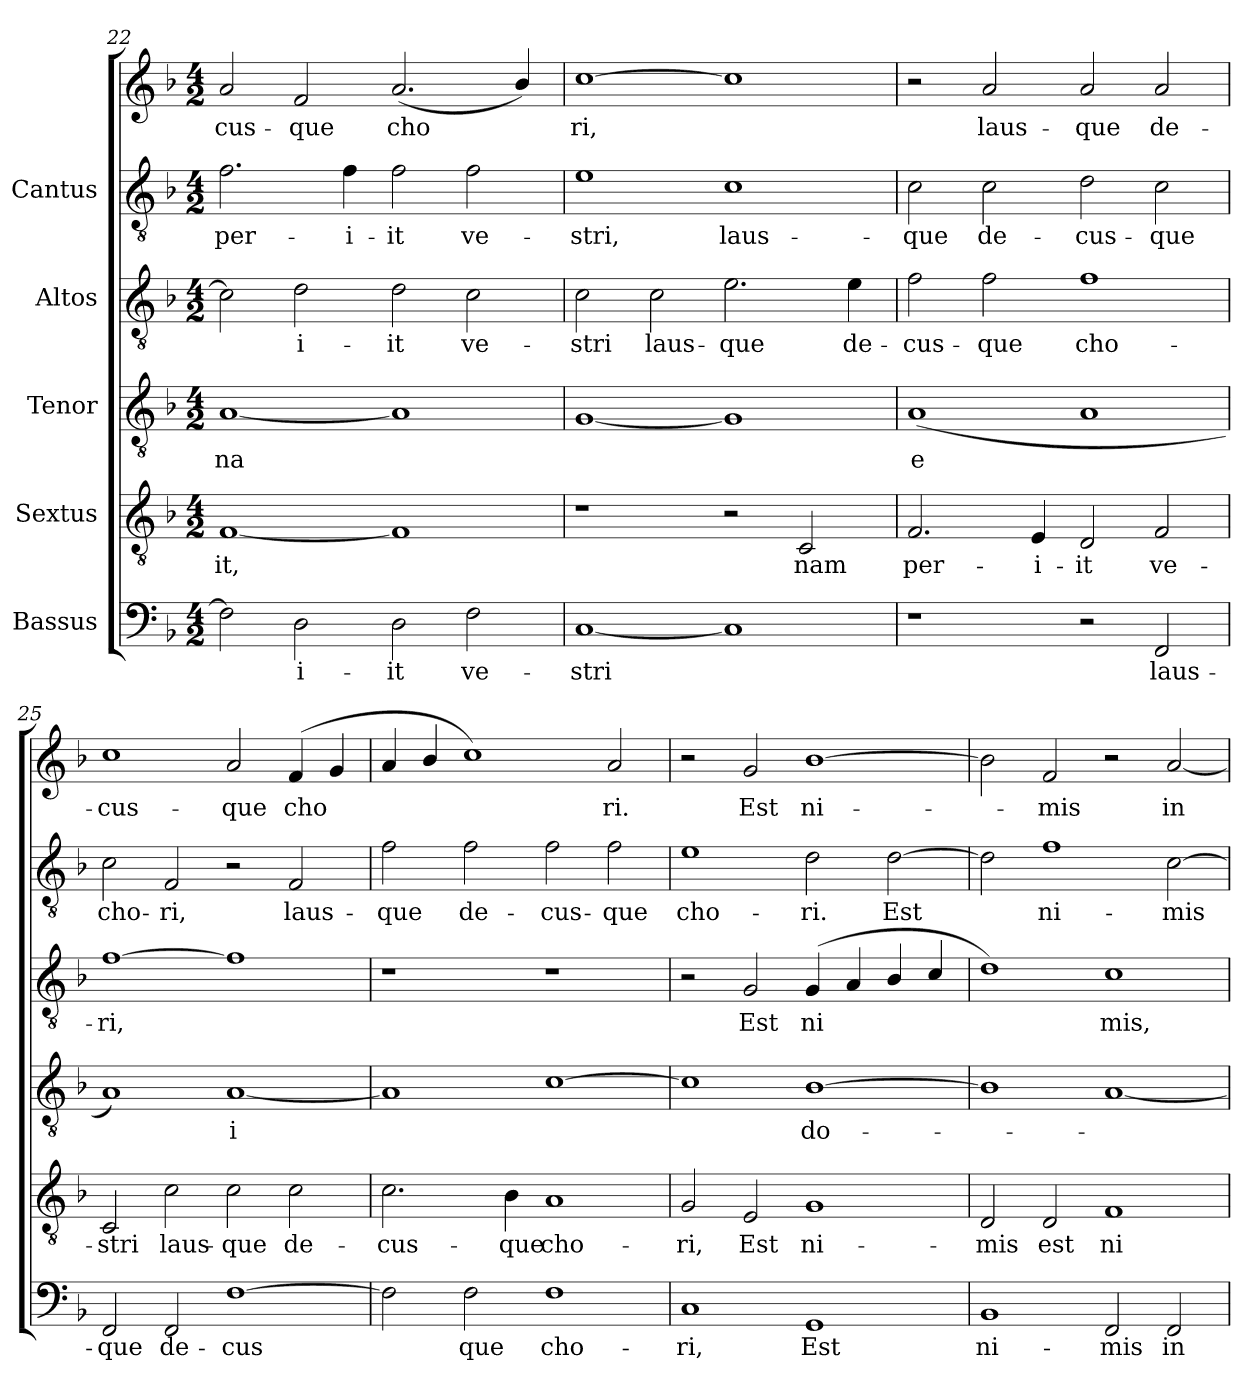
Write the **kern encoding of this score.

**kern	**text	**kern	**text	**kern	**text	**kern	**text	**kern	**text	**kern	**text
*part5	*part5	*part4	*part4	*part3	*part3	*part2	*part2	*part1	*part1	*part1	*part1
*staff6	*staff6	*staff5	*staff5	*staff4	*staff4	*staff3	*staff3	*staff2	*staff2	*staff1	*staff1
*I"Bassus	*	*I"Sextus	*	*I"Tenor	*	*I"Altos	*	*I"Cantus	*	*	*
*clefF4	*	*clefGv2	*	*clefGv2	*	*clefGv2	*	*clefGv2	*	*clefG2	*
*k[b-]	*	*k[b-]	*	*k[b-]	*	*k[b-]	*	*k[b-]	*	*k[b-]	*
*F:	*	*F:	*	*F:	*	*F:	*	*F:	*	*F:	*
*M4/2	*	*M4/2	*	*M4/2	*	*M4/2	*	*M4/2	*	*M4/2	*
=22	=22	=22	=22	=22	=22	=22	=22	=22	=22	=22	=22
!	!LO:LY:b:cj	!	!LO:LY:b:cj	!	!LO:LY:b:cj	!	!LO:LY:b:cj	!	!LO:LY:b:cj	!	!LO:LY:b:cj
2F\]	-	[<1F	-it,	[<1A	-na	2c\]	-	2.f\	-per-	2a/	cus-
!	!LO:LY:b:cj	!	!	!	!	!	!LO:LY:b:cj	!	!	!	!LO:LY:b:cj
2D\	i-	.	.	.	.	2d\	i-	.	.	2f/	-que
!	!	!	!	!	!	!	!	!	!LO:LY:b:cj	!	!
.	.	.	.	.	.	.	.	4f\	-i-	.	.
!	!LO:LY:b:cj	!	!LO:LY:b:cj	!	!LO:LY:b:cj	!	!LO:LY:b:cj	!	!LO:LY:b:cj	!	!LO:LY:b:cj
2D\	-it	1F]	.	1A]	.	2d\	-it	2f\	-it	(<2.a/	cho-
!	!LO:LY:b:cj	!	!	!	!	!	!LO:LY:b:cj	!	!LO:LY:b:cj	!	!
2F\	ve-	.	.	.	.	2c\	ve-	2f\	ve-	.	.
!	!	!	!	!	!	!	!	!	!	!	!LO:LY:b:cj
.	.	.	.	.	.	.	.	.	.	4b-/)	--
=23	=23	=23	=23	=23	=23	=23	=23	=23	=23	=23	=23
!	!LO:LY:b:cj	!	!	!	!	!	!LO:LY:b:cj	!	!LO:LY:b:cj	!	!LO:LY:b:cj
[<1C	-stri	1r	.	[<1G	.	2c\	-stri	1e	stri,	[<1cc	-ri,
!	!	!	!	!	!	!	!LO:LY:b:cj	!	!	!	!
.	.	.	.	.	.	2c\	laus-	.	.	.	.
!	!LO:LY:b:cj	!	!	!	!	!	!LO:LY:b:cj	!	!LO:LY:b:cj	!	!LO:LY:b:cj
1C]	.	2r	.	1G]	.	2.e\	-que	1c	laus-	1cc]	.
!	!	!	!LO:LY:b:cj	!	!	!	!	!	!	!	!
.	.	2C/	nam	.	.	.	.	.	.	.	.
!	!	!	!	!	!	!	!LO:LY:b:cj	!	!	!	!
.	.	.	.	.	.	4e\	de-	.	.	.	.
!!LO:LB:g=z
=24	=24	=24	=24	=24	=24	=24	=24	=24	=24	=24	=24
!	!	!	!LO:LY:b:cj	!	!LO:LY:b:cj	!	!LO:LY:b:cj	!	!LO:LY:b:cj	!	!
1r	.	2.F/	per-	(<1A	e-	2f\	-cus-	2c\	-que	2r	.
!	!	!	!	!	!	!	!LO:LY:b:cj	!	!LO:LY:b:cj	!	!LO:LY:b:cj
.	.	.	.	.	.	2f\	-que	2c\	de-	2a/	-laus-
!	!	!	!LO:LY:b:cj	!	!	!	!	!	!	!	!
.	.	4E/	-i-	.	.	.	.	.	.	.	.
!	!	!	!LO:LY:b:cj	!	!LO:LY:b:cj	!	!LO:LY:b:cj	!	!LO:LY:b:cj	!	!LO:LY:b:cj
2r	.	2D/	-it	1A	--	1f	cho-	2d\	-cus-	2a/	-que
!	!LO:LY:b:cj	!	!LO:LY:b:cj	!	!	!	!	!	!LO:LY:b:cj	!	!LO:LY:b:cj
2FF/	laus-	2F/	ve-	.	.	.	.	2c\	-que	2a/	de-
=25	=25	=25	=25	=25	=25	=25	=25	=25	=25	=25	=25
!	!LO:LY:b:cj	!	!LO:LY:b:cj	!	!LO:LY:b:cj	!	!LO:LY:b:cj	!	!LO:LY:b:cj	!	!LO:LY:b:cj
2FF/	-que	2C/	-stri	1A)	-	[>1f	-ri,	2c\	-cho-	1cc	cus-
!	!LO:LY:b:cj	!	!LO:LY:b:cj	!	!	!	!	!	!LO:LY:b:cj	!	!
2FF/	de-	2c\	laus-	.	.	.	.	2F/	-ri,	.	.
!	!LO:LY:b:cj	!	!LO:LY:b:cj	!	!LO:LY:b:cj	!	!LO:LY:b:cj	!	!	!	!LO:LY:b:cj
[>1F	-cus-	2c\	-que	[<1A	i	1f]	.	2r	.	2a/	-que
!	!	!	!LO:LY:b:cj	!	!	!	!	!	!LO:LY:b:cj	!	!LO:LY:b:cj
.	.	2c\	de-	.	.	.	.	2F/	laus-	(<4f/	cho-
!	!	!	!	!	!	!	!	!	!	!	!LO:LY:b:cj
.	.	.	.	.	.	.	.	.	.	4g/	--
=26	=26	=26	=26	=26	=26	=26	=26	=26	=26	=26	=26
!	!LO:LY:b:cj	!	!LO:LY:b:cj	!	!	!	!	!	!LO:LY:b:cj	!	!LO:LY:b:cj
2F\]	-	2.c\	-cus-	1A]	.	1r	.	2f\	que	4a/	-
!	!	!	!	!	!	!	!	!	!	!	!LO:LY:b:cj
.	.	.	.	.	.	.	.	.	.	4b-/	.
!	!LO:LY:b:cj	!	!	!	!	!	!	!	!LO:LY:b:cj	!	!LO:LY:b:cj
2F\	que	.	.	.	.	.	.	2f\	de-	1cc)	.
!	!	!	!LO:LY:b:cj	!	!	!	!	!	!	!	!
.	.	4B-\	-que	.	.	.	.	.	.	.	.
!	!LO:LY:b:cj	!	!LO:LY:b:cj	!	!	!	!	!	!LO:LY:b:cj	!	!
1F	cho-	1A	cho-	[<1c	.	1r	.	2f\	-cus-	.	.
!	!	!	!	!	!	!	!	!	!LO:LY:b:cj	!	!LO:LY:b:cj
.	.	.	.	.	.	.	.	2f\	-que	2a/	ri.
!!LO:PB:g=z
=27	=27	=27	=27	=27	=27	=27	=27	=27	=27	=27	=27
!	!LO:LY:b:cj	!	!LO:LY:b:cj	!	!LO:LY:b:cj	!	!	!	!LO:LY:b:cj	!	!
1C	-ri,	2G/	-ri,	1c]	.	2r	.	1e	-cho-	2r	.
!	!	!	!LO:LY:b:cj	!	!	!	!LO:LY:b:cj	!	!	!	!LO:LY:b:cj
.	.	2E/	Est	.	.	2G/	Est	.	.	2g/	Est
!	!LO:LY:b:cj	!	!LO:LY:b:cj	!	!LO:LY:b:cj	!	!LO:LY:b:cj	!	!LO:LY:b:cj	!	!LO:LY:b:cj
1GG	Est	1G	ni-	[<1B-	do-	(<4G/	ni-	2d\	-ri.	[>1b-	ni-
!	!	!	!	!	!	!	!LO:LY:b:cj	!	!	!	!
.	.	.	.	.	.	4A/	--	.	.	.	.
!	!	!	!	!	!	!	!LO:LY:b:cj	!	!LO:LY:b:cj	!	!
.	.	.	.	.	.	4B-/	--	[>2d\	Est	.	.
!	!	!	!	!	!	!	!LO:LY:b:cj	!	!	!	!
.	.	.	.	.	.	4c/	--	.	.	.	.
=28	=28	=28	=28	=28	=28	=28	=28	=28	=28	=28	=28
!	!LO:LY:b:cj	!	!LO:LY:b:cj	!	!	!	!LO:LY:b:cj	!	!LO:LY:b:cj	!	!LO:LY:b:cj
1BB-	ni-	2D/	-mis	1B-]	.	1d)	-	2d\]	-	2b-\]	.
!	!	!	!LO:LY:b:cj	!	!	!	!	!	!LO:LY:b:cj	!	!LO:LY:b:cj
.	.	2D/	est	.	.	.	.	1f	ni-	2f/	mis
!	!LO:LY:b:cj	!	!LO:LY:b:cj	!	!	!	!LO:LY:b:cj	!	!	!	!
2FF/	-mis	1F	ni-	[<1A	.	1c	mis,	.	.	2r	.
!	!LO:LY:b:cj	!	!	!	!	!	!	!	!LO:LY:b:cj	!	!LO:LY:b:cj
2FF/	in-	.	.	.	.	.	.	[>2c\	-mis	[<2a/	in-
=	=	=	=	=	=	=	=	=	=	=	=
*-	*-	*-	*-	*-	*-	*-	*-	*-	*-	*-	*-
